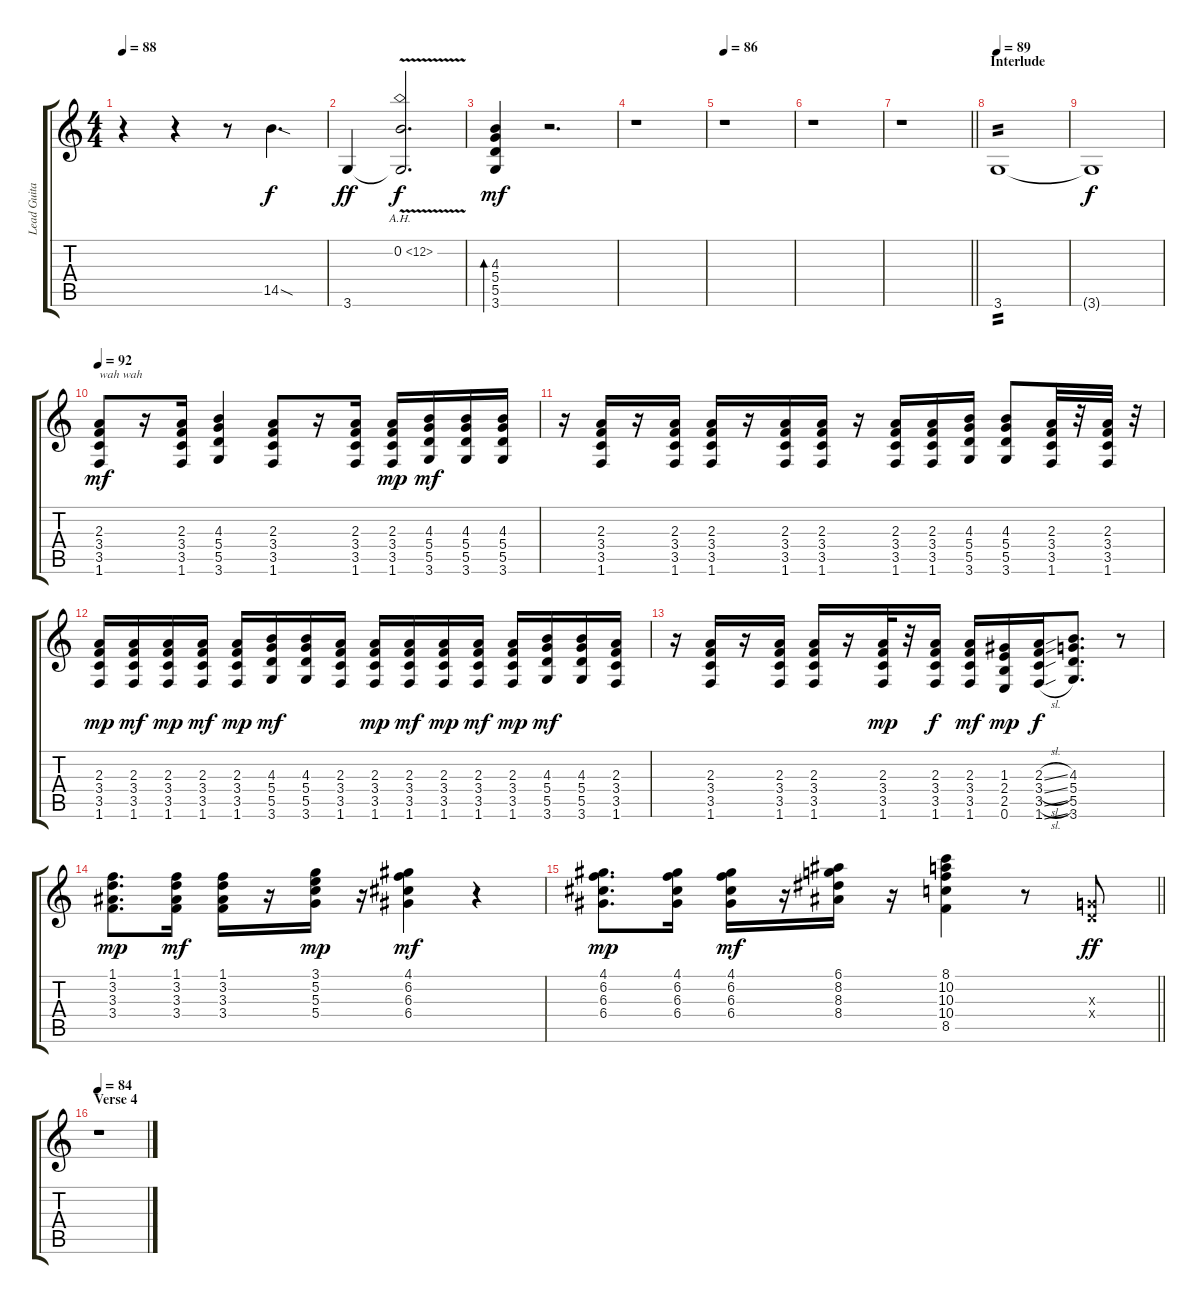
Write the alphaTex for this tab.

\track ("Lead Guitar" "Lead Guita") {instrument distortionguitar}
\staff {score tabs}
\tuning (E4 B3 G3 D3 A2 E2) {hide}
\ts (4 4)
\tempo 88
\clef g2
\ks c
r.4{dy mp} r.4 r.8 14.5{sod}.4{d dy f} |
3.6.4{dy ff} (0.2{ah 12 v} 3.6{t}).2{d dy f} |
(4.3 5.4 5.5 3.6).4{bd 120 dy mf} r.2{d} |
r.1 |
\tempo 86
r.1 |
r.1 |
\barLineRight lightlight
r.1 |
\section ("" "Interlude")
\tempo 89
3.6.1{tp 2 volume 6} |
3.6{t}.1{dy f} |
\tempo 92
(2.3 3.4 3.5 1.6).8{txt "wah wah" dy mf volume 10} r.16 (2.3 3.4 3.5 1.6).16 (4.3 5.4 5.5 3.6).4 (2.3 3.4 3.5 1.6).8 r.16 (2.3 3.4 3.5 1.6).16 (2.3 3.4 3.5 1.6).16{dy mp} (4.3 5.4 5.5 3.6).16{dy mf} (4.3 5.4 5.5 3.6).16 (4.3 5.4 5.5 3.6).16 |
r.16 (2.3 3.4 3.5 1.6).16 r.16 (2.3 3.4 3.5 1.6).16 (2.3 3.4 3.5 1.6).16 r.16 (2.3 3.4 3.5 1.6).16 (2.3 3.4 3.5 1.6).16 r.16 (2.3 3.4 3.5 1.6).16 (2.3 3.4 3.5 1.6).16 (4.3 5.4 5.5 3.6).16 (4.3 5.4 5.5 3.6).8 (2.3 3.4 3.5 1.6).32 r.32 (2.3 3.4 3.5 1.6).32 r.32 |
(2.3 3.4 3.5 1.6).16{dy mp} (2.3 3.4 3.5 1.6).16{dy mf} (2.3 3.4 3.5 1.6).16{dy mp} (2.3 3.4 3.5 1.6).16{dy mf} (2.3 3.4 3.5 1.6).16{dy mp} (4.3 5.4 5.5 3.6).16{dy mf} (4.3 5.4 5.5 3.6).16 (2.3 3.4 3.5 1.6).16 (2.3 3.4 3.5 1.6).16{dy mp} (2.3 3.4 3.5 1.6).16{dy mf} (2.3 3.4 3.5 1.6).16{dy mp} (2.3 3.4 3.5 1.6).16{dy mf} (2.3 3.4 3.5 1.6).16{dy mp} (4.3 5.4 5.5 3.6).16{dy mf} (4.3 5.4 5.5 3.6).16 (2.3 3.4 3.5 1.6).16 |
r.16 (2.3 3.4 3.5 1.6).16 r.16 (2.3 3.4 3.5 1.6).16 (2.3 3.4 3.5 1.6).16 r.16 (2.3 3.4 3.5 1.6).32{dy mp} r.32 (2.3 3.4 3.5 1.6).16{dy f} (2.3 3.4 3.5 1.6).16{dy mf} (1.3 2.4 2.5 0.6).16{dy mp} (2.3{sl} 3.4{sl} 3.5{sl} 1.6{sl}).16{dy f} (4.3 5.4 5.5 3.6).8{d} r.8 |
(1.1 3.2 3.3 3.4).8{d dy mp} (1.1 3.2 3.3 3.4).16{dy mf} (1.1 3.2 3.3 3.4).16 r.16 (3.1 5.2 5.3 5.4).16{dy mp} r.16 (4.1 6.2 6.3 6.4).4{dy mf} r.4 |
\barLineRight lightlight
(4.1 6.2 6.3 6.4).8{d dy mp} (4.1 6.2 6.3 6.4).16 (4.1 6.2 6.3 6.4).16{dy mf} r.16 (6.1 8.2 8.3 8.4).16 r.16 (8.1 10.2 10.3 10.4 8.5).4 r.8 (0.3{x} 0.4{x}).8{dy ff} |
\section ("" "Verse 4")
\tempo 84
r.1
